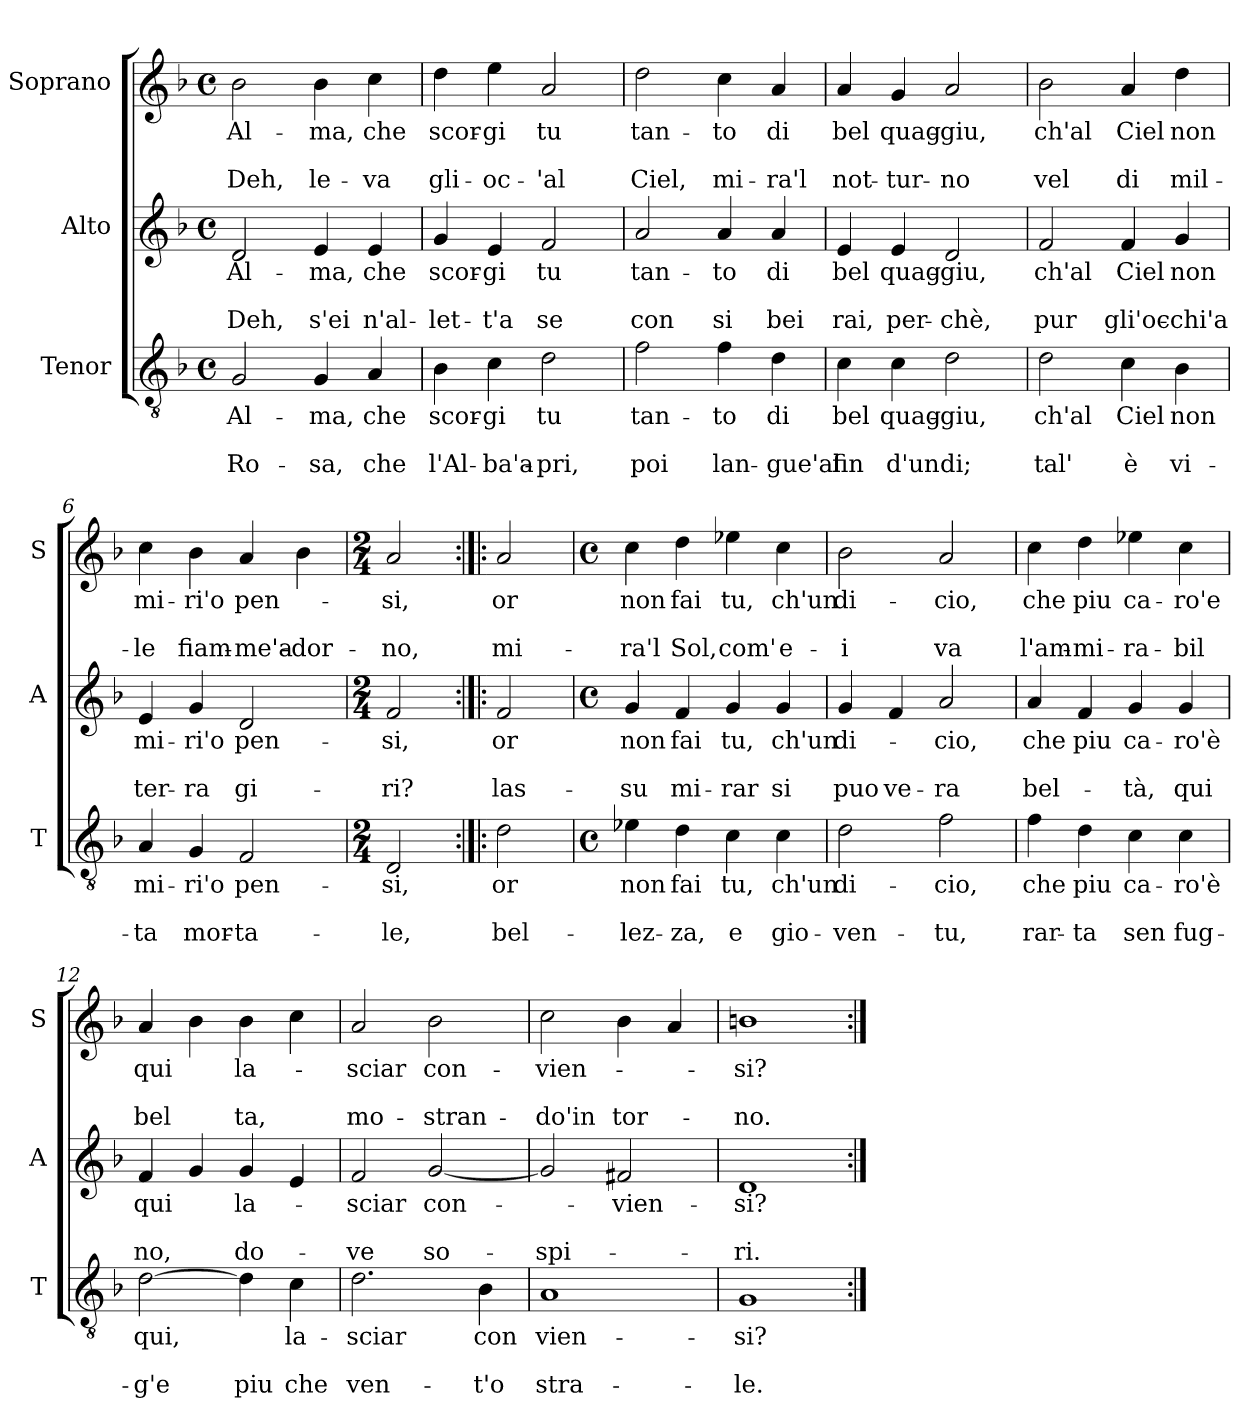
**kern	**text	**text	**text	**kern	**text	**text	**text	**kern	**text	**text	**text
*part3	*part3	*part3	*part3	*part2	*part2	*part2	*part2	*part1	*part1	*part1	*part1
*staff3	*staff3	*staff3	*staff3	*staff2	*staff2	*staff2	*staff2	*staff1	*staff1	*staff1	*staff1
*I"Tenor	*	*	*	*I"Alto	*	*	*	*I"Soprano	*	*	*
*I'T	*	*	*	*I'A	*	*	*	*I'S	*	*	*
*clefGv2	*	*	*	*clefG2	*	*	*	*clefG2	*	*	*
*k[b-]	*	*	*	*k[b-]	*	*	*	*k[b-]	*	*	*
*F:	*	*	*	*F:	*	*	*	*F:	*	*	*
*M4/4	*	*	*	*M4/4	*	*	*	*M4/4	*	*	*
*met(c)	*	*	*	*met(c)	*	*	*	*met(c)	*	*	*
=1	=1	=1	=1	=1	=1	=1	=1	=1	=1	=1	=1
!	!LO:LY:b	!	!LO:LY:b	!	!LO:LY:b	!	!LO:LY:b	!	!LO:LY:b	!	!LO:LY:b
2G/	Al-	.	Ro-	2d/	Al-	.	Deh,	2b-\	Al-	.	Deh,
!	!LO:LY:b	!	!LO:LY:b	!	!LO:LY:b	!	!LO:LY:b	!	!LO:LY:b	!	!LO:LY:b
4G/	-ma,	.	-sa,	4e/	-ma,	.	s'ei	4b-\	-ma,	.	le-
!	!LO:LY:b	!	!LO:LY:b	!	!LO:LY:b	!	!LO:LY:b	!	!LO:LY:b	!	!LO:LY:b
4A/	che	.	che	4e/	che	.	n'al-	4cc\	che	.	-va
=2	=2	=2	=2	=2	=2	=2	=2	=2	=2	=2	=2
!	!LO:LY:b	!	!LO:LY:b	!	!LO:LY:b	!	!LO:LY:b	!	!LO:LY:b	!	!LO:LY:b
4B-\	scor-	.	l'Al-	4g/	scor-	.	-let-	4dd\	scor-	.	gli-
!	!LO:LY:b	!	!LO:LY:b	!	!LO:LY:b	!	!LO:LY:b	!	!LO:LY:b	!	!LO:LY:b
4c\	-gi	.	-ba'a-	4e/	-gi	.	-t'a	4ee\	-gi	.	-oc-
!	!LO:LY:b	!	!LO:LY:b	!	!LO:LY:b	!	!LO:LY:b	!	!LO:LY:b	!	!LO:LY:b
2d\	tu	.	-pri,	2f/	tu	.	se	2a/	tu	.	-'al
=3	=3	=3	=3	=3	=3	=3	=3	=3	=3	=3	=3
!	!LO:LY:b	!	!LO:LY:b	!	!LO:LY:b	!	!LO:LY:b	!	!LO:LY:b	!	!LO:LY:b
2f\	tan-	.	poi	2a/	tan-	.	con	2dd\	tan-	.	Ciel,
!	!LO:LY:b	!	!LO:LY:b	!	!LO:LY:b	!	!LO:LY:b	!	!LO:LY:b	!	!LO:LY:b
4f\	-to	.	lan-	4a/	-to	.	si	4cc\	-to	.	mi-
!	!LO:LY:b	!	!LO:LY:b	!	!LO:LY:b	!	!LO:LY:b	!	!LO:LY:b	!	!LO:LY:b
4d\	di	.	-gue'al	4a/	di	.	bei	4a/	di	.	-ra'l
=4	=4	=4	=4	=4	=4	=4	=4	=4	=4	=4	=4
!	!LO:LY:b	!	!LO:LY:b	!	!LO:LY:b	!	!LO:LY:b	!	!LO:LY:b	!	!LO:LY:b
4c\	bel	.	fin	4e/	bel	.	rai,	4a/	bel	.	not-
!	!LO:LY:b	!	!LO:LY:b	!	!LO:LY:b	!	!LO:LY:b	!	!LO:LY:b	!	!LO:LY:b
4c\	quag-	.	d'un	4e/	quag-	.	per-	4g/	quag-	.	-tur-
!	!LO:LY:b	!	!LO:LY:b	!	!LO:LY:b	!	!LO:LY:b	!	!LO:LY:b	!	!LO:LY:b
2d\	-giu,	.	di;	2d/	-giu,	.	-chè,	2a/	-giu,	.	-no
=5	=5	=5	=5	=5	=5	=5	=5	=5	=5	=5	=5
!	!LO:LY:b	!	!LO:LY:b	!	!LO:LY:b	!	!LO:LY:b	!	!LO:LY:b	!	!LO:LY:b
2d\	ch'al	.	tal'	2f/	ch'al	.	pur	2b-\	ch'al	.	vel
!	!LO:LY:b	!	!LO:LY:b	!	!LO:LY:b	!	!LO:LY:b	!	!LO:LY:b	!	!LO:LY:b
4c\	Ciel	.	è	4f/	Ciel	.	gli'oc-	4a/	Ciel	.	di
!	!LO:LY:b	!	!LO:LY:b	!	!LO:LY:b	!	!LO:LY:b	!	!LO:LY:b	!	!LO:LY:b
4B-\	non	.	vi-	4g/	non	.	-chi'a	4dd\	non	.	mil-
!!LO:LB:g=z
=6	=6	=6	=6	=6	=6	=6	=6	=6	=6	=6	=6
!	!LO:LY:b	!	!LO:LY:b	!	!LO:LY:b	!	!LO:LY:b	!	!LO:LY:b	!	!LO:LY:b
4A/	mi-	.	-ta	4e/	mi-	.	ter-	4cc\	mi-	.	-le
!	!LO:LY:b	!	!LO:LY:b	!	!LO:LY:b	!	!LO:LY:b	!	!LO:LY:b	!	!LO:LY:b
4G/	-ri'o	.	mor-	4g/	-ri'o	.	-ra	4b-\	-ri'o	.	fiam-
!	!LO:LY:b	!	!LO:LY:b	!	!LO:LY:b	!	!LO:LY:b	!	!LO:LY:b	!	!LO:LY:b
2F/	pen-	.	-ta-	2d/	pen-	.	gi-	4a/	pen-	.	-me'a-
!	!	!	!	!	!	!	!	!	!	!	!LO:LY:b
.	.	.	.	.	.	.	.	4b-\	.	.	-dor-
=7	=7	=7	=7	=7	=7	=7	=7	=7	=7	=7	=7
*M2/4	*	*	*	*M2/4	*	*	*	*M2/4	*	*	*
!	!LO:LY:b	!	!LO:LY:b	!	!LO:LY:b	!	!LO:LY:b	!	!LO:LY:b	!	!LO:LY:b
2D/	-si,	.	-le,	2f/	-si,	.	-ri?	2a/	-si,	.	-no,
=8:|!|:	=8:|!|:	=8:|!|:	=8:|!|:	=8:|!|:	=8:|!|:	=8:|!|:	=8:|!|:	=8:|!|:	=8:|!|:	=8:|!|:	=8:|!|:
!	!LO:LY:b	!	!LO:LY:b	!	!LO:LY:b	!	!LO:LY:b	!	!LO:LY:b	!	!LO:LY:b
2d\	or	.	bel-	2f/	or	.	las-	2a/	or	.	mi-
=9	=9	=9	=9	=9	=9	=9	=9	=9	=9	=9	=9
*M4/4	*	*	*	*M4/4	*	*	*	*M4/4	*	*	*
*met(c)	*	*	*	*met(c)	*	*	*	*met(c)	*	*	*
!	!LO:LY:b	!	!LO:LY:b	!	!LO:LY:b	!	!LO:LY:b	!	!LO:LY:b	!	!LO:LY:b
4e-X\	non	.	-lez-	4g/	non	.	-su	4cc\	non	.	-ra'l
!	!LO:LY:b	!	!LO:LY:b	!	!LO:LY:b	!	!LO:LY:b	!	!LO:LY:b	!	!LO:LY:b
4d\	fai	.	-za,	4f/	fai	.	mi-	4dd\	fai	.	Sol,
!	!LO:LY:b	!	!LO:LY:b	!	!LO:LY:b	!	!LO:LY:b	!	!LO:LY:b	!	!LO:LY:b
4c\	tu,	.	e	4g/	tu,	.	-rar	4ee-X\	tu,	.	com'
!	!LO:LY:b	!	!LO:LY:b	!	!LO:LY:b	!	!LO:LY:b	!	!LO:LY:b	!	!LO:LY:b
4c\	ch'un	.	gio-	4g/	ch'un	.	si	4cc\	ch'un	.	e-
=10	=10	=10	=10	=10	=10	=10	=10	=10	=10	=10	=10
!	!LO:LY:b	!	!LO:LY:b	!	!LO:LY:b	!	!LO:LY:b	!	!LO:LY:b	!	!LO:LY:b
2d\	di-	.	-ven-	4g/	di-	.	puo	2b-\	di-	.	-i
!	!	!	!	!	!	!	!LO:LY:b	!	!	!	!
.	.	.	.	4f/	.	.	ve-	.	.	.	.
!	!LO:LY:b	!	!LO:LY:b	!	!LO:LY:b	!	!LO:LY:b	!	!LO:LY:b	!	!LO:LY:b
2f\	-cio,	.	-tu,	2a/	-cio,	.	-ra	2a/	-cio,	.	va
!!LO:PB:g=z
=11	=11	=11	=11	=11	=11	=11	=11	=11	=11	=11	=11
!	!LO:LY:b	!	!LO:LY:b	!	!LO:LY:b	!	!LO:LY:b	!	!LO:LY:b	!	!LO:LY:b
4f\	che	.	rar-	4a/	che	.	bel-	4cc\	che	.	l'am-
!	!LO:LY:b	!	!LO:LY:b	!	!LO:LY:b	!	!	!	!LO:LY:b	!	!LO:LY:b
4d\	piu	.	-ta	4f/	piu	.	.	4dd\	piu	.	-mi-
!	!LO:LY:b	!	!LO:LY:b	!	!LO:LY:b	!	!LO:LY:b	!	!LO:LY:b	!	!LO:LY:b
4c\	ca-	.	sen	4g/	ca-	.	-tà,	4ee-X\	ca-	.	-ra-
!	!LO:LY:b	!	!LO:LY:b	!	!LO:LY:b	!	!LO:LY:b	!	!LO:LY:b	!	!LO:LY:b
4c\	-ro'è	.	fug-	4g/	-ro'è	.	qui	4cc\	-ro'e	.	-bil
=12	=12	=12	=12	=12	=12	=12	=12	=12	=12	=12	=12
!	!LO:LY:b	!	!LO:LY:b	!	!LO:LY:b	!	!LO:LY:b	!	!LO:LY:b	!	!LO:LY:b
[2d\	qui,	.	-g'e	4f/	qui	.	no,	4a/	qui	.	bel
.	.	.	.	4g/	.	.	.	4b-\	.	.	.
!	!	!	!LO:LY:b	!	!LO:LY:b	!	!LO:LY:b	!	!LO:LY:b	!	!LO:LY:b
4d\]	.	.	piu	4g/	la-	.	do-	4b-\	la-	.	ta,
!	!LO:LY:b	!	!LO:LY:b	!	!	!	!	!	!	!	!
4c\	la-	.	che	4e/	.	.	.	4cc\	.	.	.
=13	=13	=13	=13	=13	=13	=13	=13	=13	=13	=13	=13
!	!LO:LY:b	!	!LO:LY:b	!	!LO:LY:b	!	!LO:LY:b	!	!LO:LY:b	!	!LO:LY:b
2.d\	-sciar	.	ven-	2f/	-sciar	.	-ve	2a/	-sciar	.	mo-
!	!	!	!	!	!LO:LY:b	!	!LO:LY:b	!	!LO:LY:b	!	!LO:LY:b
.	.	.	.	[2g/	con-	.	so-	2b-\	con-	.	-stran-
!	!LO:LY:b	!	!LO:LY:b	!	!	!	!	!	!	!	!
4B-\	con	.	-t'o	.	.	.	.	.	.	.	.
=14	=14	=14	=14	=14	=14	=14	=14	=14	=14	=14	=14
!	!LO:LY:b	!	!LO:LY:b	!	!	!	!LO:LY:b	!	!LO:LY:b	!	!LO:LY:b
1A	vien-	.	stra-	2g/]	.	.	-spi-	2cc\	-vien-	.	-do'in
!	!	!	!	!	!LO:LY:b	!	!	!	!	!	!LO:LY:b
.	.	.	.	2f#X/	-vien-	.	.	4b-\	.	.	tor-
.	.	.	.	.	.	.	.	4a/	.	.	.
=15	=15	=15	=15	=15	=15	=15	=15	=15	=15	=15	=15
!	!LO:LY:b	!	!LO:LY:b	!	!LO:LY:b	!	!LO:LY:b	!	!LO:LY:b	!	!LO:LY:b
1G	-si?	.	-le.	1d	-si?	.	-ri.	1bn	-si?	.	-no.
=:|!	=:|!	=:|!	=:|!	=:|!	=:|!	=:|!	=:|!	=:|!	=:|!	=:|!	=:|!
*-	*-	*-	*-	*-	*-	*-	*-	*-	*-	*-	*-
